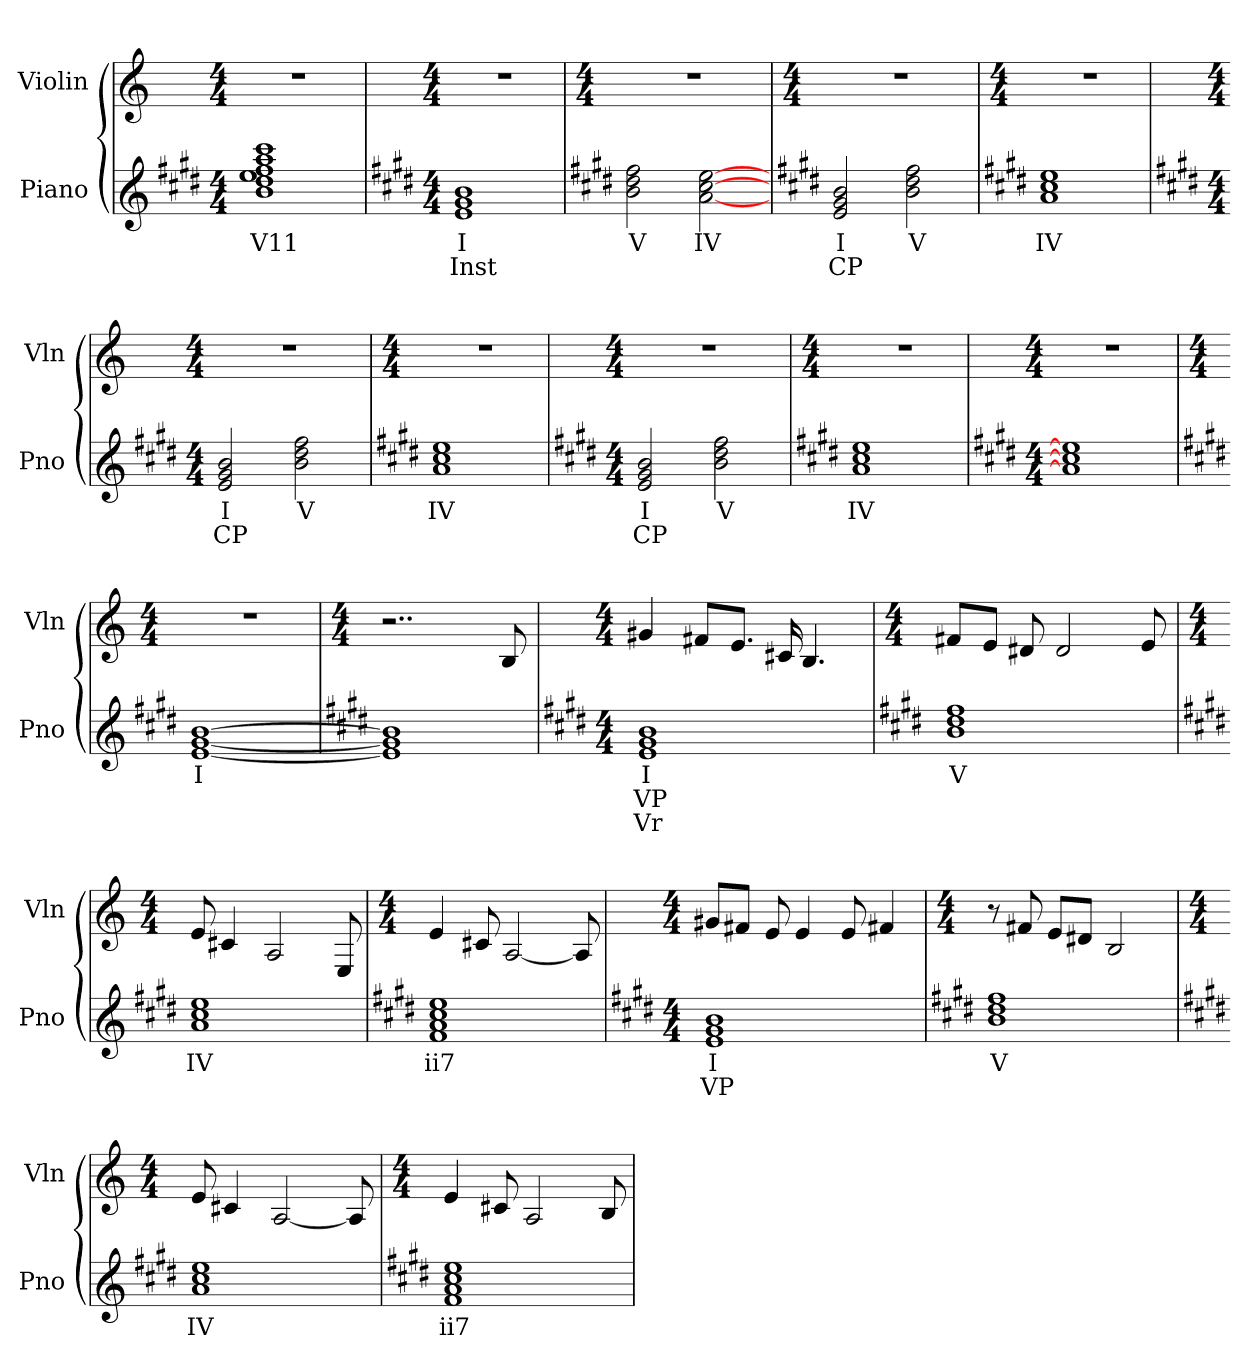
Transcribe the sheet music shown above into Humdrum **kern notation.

**kern	**text	**text	**text	**kern
*part2	*part2	*part2	*part2	*part1
*staff2	*staff2	*staff2	*staff2	*staff1
*I"Piano	*	*	*	*I"Violin
*I'Pno	*	*	*	*I'Vln
*k[f#c#g#d#]	*	*	*	*
*E:	*	*	*	*
*M4/4	*	*	*	*M4/4
=	=	=	=	=
1b 1dd# 1ff# 1aa 1ccc# 1ee	V11	.	.	1r
=	=	=	=	=
*k[f#c#g#d#]	*	*	*	*
*E:	*	*	*	*
*M4/4	*	*	*	*M4/4
1e 1g# 1b	I	Inst	.	1r
=	=	=	=	=
*k[f#c#g#d#]	*	*	*	*
*E:	*	*	*	*
*	*	*	*	*M4/4
2b 2dd# 2ff#	V	.	.	1r
[2a [2cc# [2ee	IV	.	.	.
=	=	=	=	=
*k[f#c#g#d#]	*	*	*	*
*E:	*	*	*	*
*	*	*	*	*M4/4
2e 2g# 2b	I	CP	.	1r
2b 2dd# 2ff#	V	.	.	.
=	=	=	=	=
*k[f#c#g#d#]	*	*	*	*
*E:	*	*	*	*
*	*	*	*	*M4/4
1a 1cc# 1ee	IV	.	.	1r
=	=	=	=	=
*k[f#c#g#d#]	*	*	*	*
*E:	*	*	*	*
*M4/4	*	*	*	*M4/4
2e 2g# 2b	I	CP	.	1r
2b 2dd# 2ff#	V	.	.	.
=	=	=	=	=
*k[f#c#g#d#]	*	*	*	*
*E:	*	*	*	*
*	*	*	*	*M4/4
1a 1cc# 1ee	IV	.	.	1r
=	=	=	=	=
*k[f#c#g#d#]	*	*	*	*
*E:	*	*	*	*
*M4/4	*	*	*	*M4/4
2e 2g# 2b	I	CP	.	1r
2b 2dd# 2ff#	V	.	.	.
=	=	=	=	=
*k[f#c#g#d#]	*	*	*	*
*E:	*	*	*	*
*	*	*	*	*M4/4
1a 1cc# 1ee	IV	.	.	1r
=	=	=	=	=
*k[f#c#g#d#]	*	*	*	*
*E:	*	*	*	*
*M4/4	*	*	*	*M4/4
1a] 1cc#] 1ee]	.	.	.	1r
=	=	=	=	=
*k[f#c#g#d#]	*	*	*	*
*E:	*	*	*	*
*	*	*	*	*M4/4
[1e [1g# [1b	I	.	.	1r
=	=	=	=	=
*k[f#c#g#d#]	*	*	*	*
*E:	*	*	*	*
*	*	*	*	*M4/4
1e] 1g#] 1b]	.	.	.	2..r
.	.	.	.	8B
=	=	=	=	=
*k[f#c#g#d#]	*	*	*	*
*E:	*	*	*	*
*M4/4	*	*	*	*M4/4
1e 1g# 1b	I	VP	Vr	4g#X
.	.	.	.	8f#XL
.	.	.	.	8.eJ
.	.	.	.	16c#X
.	.	.	.	4.B
=	=	=	=	=
*k[f#c#g#d#]	*	*	*	*
*E:	*	*	*	*
*	*	*	*	*M4/4
1b 1dd# 1ff#	V	.	.	8f#XL
.	.	.	.	8eJ
.	.	.	.	8d#X
.	.	.	.	2d#
.	.	.	.	8e
=	=	=	=	=
*k[f#c#g#d#]	*	*	*	*
*E:	*	*	*	*
*	*	*	*	*M4/4
1a 1cc# 1ee	IV	.	.	8e
.	.	.	.	4c#X
.	.	.	.	2A
.	.	.	.	8E
=	=	=	=	=
*k[f#c#g#d#]	*	*	*	*
*E:	*	*	*	*
*	*	*	*	*M4/4
1f# 1a 1cc# 1ee	ii7	.	.	4e
.	.	.	.	8c#X
.	.	.	.	[2A
.	.	.	.	8A]
=	=	=	=	=
*k[f#c#g#d#]	*	*	*	*
*E:	*	*	*	*
*M4/4	*	*	*	*M4/4
1e 1g# 1b	I	VP	.	8g#XL
.	.	.	.	8f#XJ
.	.	.	.	8e
.	.	.	.	4e
.	.	.	.	8e
.	.	.	.	4f#X
=	=	=	=	=
*k[f#c#g#d#]	*	*	*	*
*E:	*	*	*	*
*	*	*	*	*M4/4
1b 1dd# 1ff#	V	.	.	8r
.	.	.	.	8f#X
.	.	.	.	8eL
.	.	.	.	8d#XJ
.	.	.	.	2B
=	=	=	=	=
*k[f#c#g#d#]	*	*	*	*
*E:	*	*	*	*
*	*	*	*	*M4/4
1a 1cc# 1ee	IV	.	.	8e
.	.	.	.	4c#X
.	.	.	.	[2A
.	.	.	.	8A]
=	=	=	=	=
*k[f#c#g#d#]	*	*	*	*
*E:	*	*	*	*
*	*	*	*	*M4/4
1f# 1a 1cc# 1ee	ii7	.	.	4e
.	.	.	.	8c#X
.	.	.	.	2A
.	.	.	.	8B
=	=	=	=	=
*-	*-	*-	*-	*-
